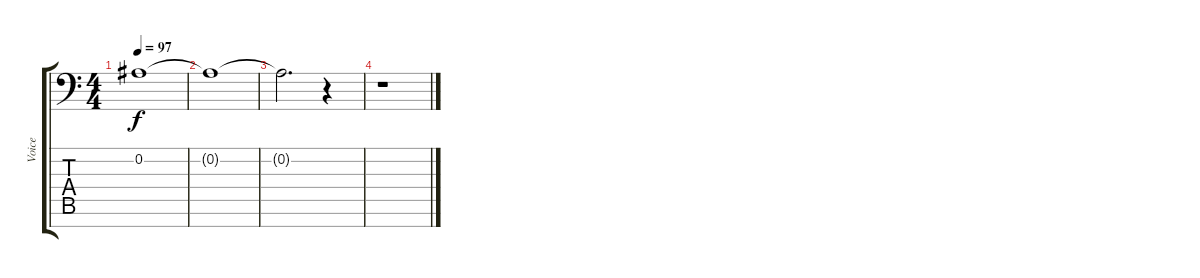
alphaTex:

\track ("Voice" "Voice") {instrument lead6voice}
\staff {score tabs}
\tuning (Eb4 Bb3 Gb3 Db3 Ab2 Eb2 Bb1) {hide}
\ts (4 4)
\tempo 97
\clef f4
\ks c
0.2{t}.1{dy f} |
0.2{t}.1 |
0.2{t}.2{d} r.4 |
r.1
